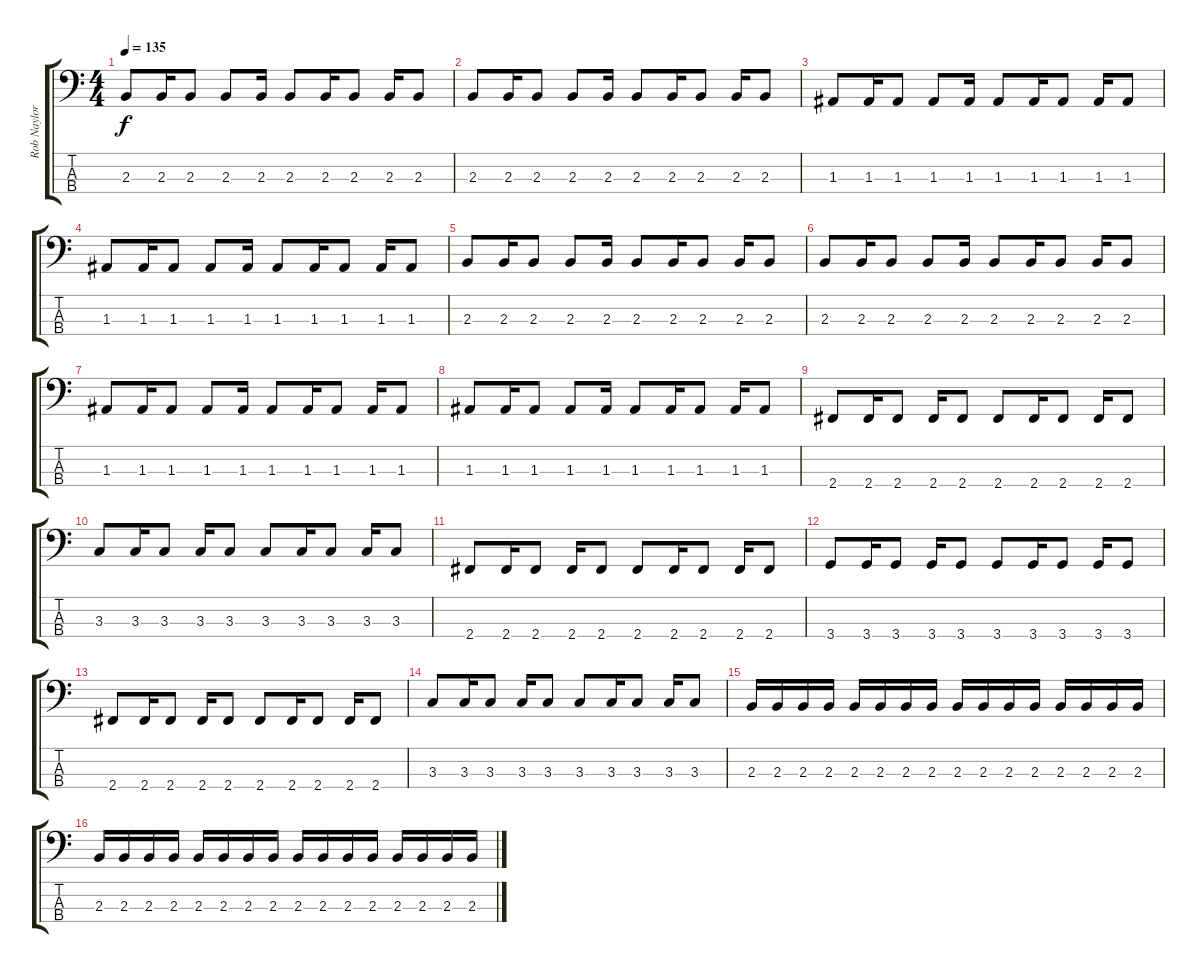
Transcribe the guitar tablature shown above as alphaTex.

\track ("Rob Naylor" "Rob Naylor") {instrument electricbassfinger}
\staff {score tabs}
\tuning (G2 D2 A1 E1) {hide}
\ts (4 4)
\tempo 135
\clef f4
\ks c
2.3.8{dy f} 2.3.16 2.3.8 2.3.8 2.3.16 2.3.8 2.3.16 2.3.8 2.3.16 2.3.8 |
2.3.8 2.3.16 2.3.8 2.3.8 2.3.16 2.3.8 2.3.16 2.3.8 2.3.16 2.3.8 |
1.3.8 1.3.16 1.3.8 1.3.8 1.3.16 1.3.8 1.3.16 1.3.8 1.3.16 1.3.8 |
1.3.8 1.3.16 1.3.8 1.3.8 1.3.16 1.3.8 1.3.16 1.3.8 1.3.16 1.3.8 |
2.3.8 2.3.16 2.3.8 2.3.8 2.3.16 2.3.8 2.3.16 2.3.8 2.3.16 2.3.8 |
2.3.8 2.3.16 2.3.8 2.3.8 2.3.16 2.3.8 2.3.16 2.3.8 2.3.16 2.3.8 |
1.3.8 1.3.16 1.3.8 1.3.8 1.3.16 1.3.8 1.3.16 1.3.8 1.3.16 1.3.8 |
1.3.8 1.3.16 1.3.8 1.3.8 1.3.16 1.3.8 1.3.16 1.3.8 1.3.16 1.3.8 |
2.4.8 2.4.16 2.4.8 2.4.16 2.4.8 2.4.8 2.4.16 2.4.8 2.4.16 2.4.8 |
3.3.8 3.3.16 3.3.8 3.3.16 3.3.8 3.3.8 3.3.16 3.3.8 3.3.16 3.3.8 |
2.4.8 2.4.16 2.4.8 2.4.16 2.4.8 2.4.8 2.4.16 2.4.8 2.4.16 2.4.8 |
3.4.8 3.4.16 3.4.8 3.4.16 3.4.8 3.4.8 3.4.16 3.4.8 3.4.16 3.4.8 |
2.4.8 2.4.16 2.4.8 2.4.16 2.4.8 2.4.8 2.4.16 2.4.8 2.4.16 2.4.8 |
3.3.8 3.3.16 3.3.8 3.3.16 3.3.8 3.3.8 3.3.16 3.3.8 3.3.16 3.3.8 |
2.3.16 2.3.16 2.3.16 2.3.16 2.3.16 2.3.16 2.3.16 2.3.16 2.3.16 2.3.16 2.3.16 2.3.16 2.3.16 2.3.16 2.3.16 2.3.16 |
2.3.16 2.3.16 2.3.16 2.3.16 2.3.16 2.3.16 2.3.16 2.3.16 2.3.16 2.3.16 2.3.16 2.3.16 2.3.16 2.3.16 2.3.16 2.3.16
